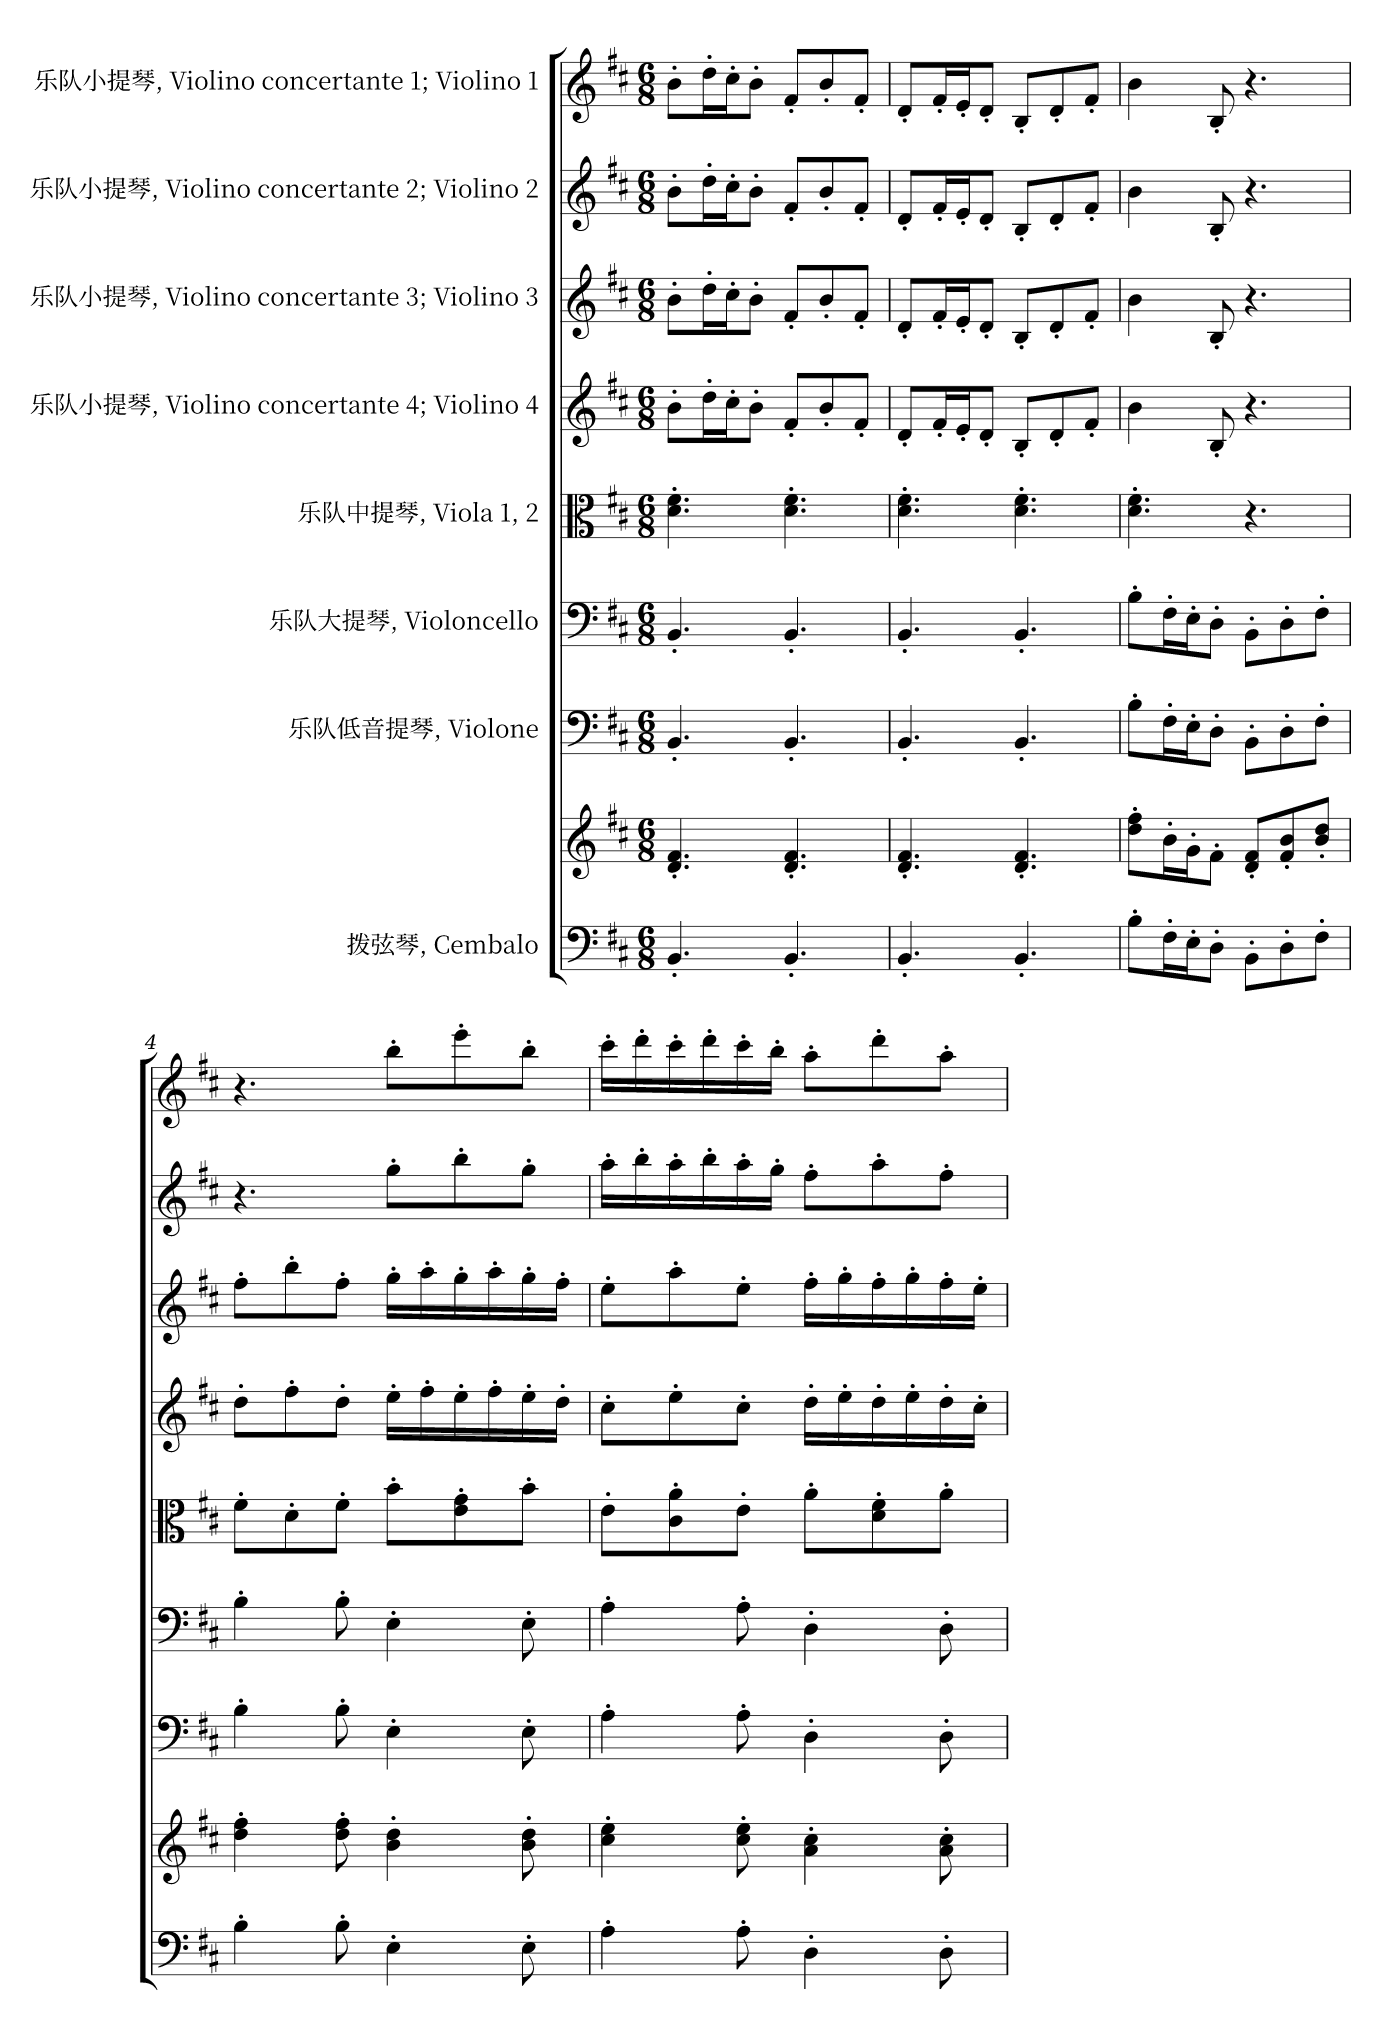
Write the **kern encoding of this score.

**kern	**kern	**kern	**kern	**kern	**kern	**kern	**kern	**kern
*part8	*part8	*part7	*part6	*part5	*part4	*part3	*part2	*part1
*staff9	*staff8	*staff7	*staff6	*staff5	*staff4	*staff3	*staff2	*staff1
*I"拨弦琴, Cembalo	*	*I"乐队低音提琴, Violone	*I"乐队大提琴, Violoncello	*I"乐队中提琴, Viola 1, 2	*I"乐队小提琴, Violino concertante 4; Violino 4	*I"乐队小提琴, Violino concertante 3; Violino 3	*I"乐队小提琴, Violino concertante 2; Violino 2	*I"乐队小提琴, Violino concertante 1; Violino 1
*clefF4	*clefG2	*clefF4	*clefF4	*clefC3	*clefG2	*clefG2	*clefG2	*clefG2
*	*	*ITrd7c12	*	*	*	*	*	*
*k[f#c#]	*k[f#c#]	*k[f#c#]	*k[f#c#]	*k[f#c#]	*k[f#c#]	*k[f#c#]	*k[f#c#]	*k[f#c#]
*M6/8	*M6/8	*M6/8	*M6/8	*M6/8	*M6/8	*M6/8	*M6/8	*M6/8
*MM120	*MM120	*MM120	*MM120	*MM120	*MM120	*MM120	*MM120	*MM120
=1	=1	=1	=1	=1	=1	=1	=1	=1
4.BB'/	4.d/' 4.f#/'	4.BBB'/	4.BB'/	4.d\' 4.f#\'	8b'\L	8b'\L	8b'\L	8b'\L
.	.	.	.	.	16dd'\L	16dd'\L	16dd'\L	16dd'\L
.	.	.	.	.	16cc#'\J	16cc#'\J	16cc#'\J	16cc#'\J
.	.	.	.	.	8b'\J	8b'\J	8b'\J	8b'\J
4.BB'/	4.d/' 4.f#/'	4.BBB'/	4.BB'/	4.d\' 4.f#\'	8f#'/L	8f#'/L	8f#'/L	8f#'/L
.	.	.	.	.	8b'/	8b'/	8b'/	8b'/
.	.	.	.	.	8f#'/J	8f#'/J	8f#'/J	8f#'/J
=2	=2	=2	=2	=2	=2	=2	=2	=2
4.BB'/	4.d/' 4.f#/'	4.BBB'/	4.BB'/	4.d\' 4.f#\'	8d'/L	8d'/L	8d'/L	8d'/L
.	.	.	.	.	16f#'/L	16f#'/L	16f#'/L	16f#'/L
.	.	.	.	.	16e'/J	16e'/J	16e'/J	16e'/J
.	.	.	.	.	8d'/J	8d'/J	8d'/J	8d'/J
4.BB'/	4.d/' 4.f#/'	4.BBB'/	4.BB'/	4.d\' 4.f#\'	8B'/L	8B'/L	8B'/L	8B'/L
.	.	.	.	.	8d'/	8d'/	8d'/	8d'/
.	.	.	.	.	8f#'/J	8f#'/J	8f#'/J	8f#'/J
=3	=3	=3	=3	=3	=3	=3	=3	=3
8B'\L	8dd\' 8ff#\'L	8BB'\L	8B'\L	4.d\' 4.f#\'	4b\	4b\	4b\	4b\
16F#'\L	16b'\L	16FF#'\L	16F#'\L	.	.	.	.	.
16E'\J	16g'\J	16EE'\J	16E'\J	.	.	.	.	.
8D'\J	8f#'\J	8DD'\J	8D'\J	.	8B'/	8B'/	8B'/	8B'/
8BB'\L	8d/' 8f#/'L	8BBB'\L	8BB'\L	4.r	4.r	4.r	4.r	4.r
8D'\	8f#/' 8b/'	8DD'\	8D'\	.	.	.	.	.
8F#'\J	8b/' 8dd/'J	8FF#'\J	8F#'\J	.	.	.	.	.
!!LO:PB:g=z
=4	=4	=4	=4	=4	=4	=4	=4	=4
4B'\	4dd\' 4ff#\'	4BB'\	4B'\	8f#'\L	8dd'\L	8ff#'\L	4.r	4.r
.	.	.	.	8d'\	8ff#'\	8bb'\	.	.
8B'\	8dd\' 8ff#\'	8BB'\	8B'\	8f#'\J	8dd'\J	8ff#'\J	.	.
4E'\	4b\' 4dd\'	4EE'\	4E'\	8b'\L	16ee'\LL	16gg'\LL	8gg'\L	8bb'\L
.	.	.	.	.	16ff#'\	16aa'\	.	.
.	.	.	.	8e\' 8g\'	16ee'\	16gg'\	8bb'\	8eee'\
.	.	.	.	.	16ff#'\	16aa'\	.	.
8E'\	8b\' 8dd\'	8EE'\	8E'\	8b'\J	16ee'\	16gg'\	8gg'\J	8bb'\J
.	.	.	.	.	16dd'\JJ	16ff#'\JJ	.	.
=5	=5	=5	=5	=5	=5	=5	=5	=5
4A'\	4cc#\' 4ee\'	4AA'\	4A'\	8e'\L	8cc#'\L	8ee'\L	16aa'\LL	16ccc#'\LL
.	.	.	.	.	.	.	16bb'\	16ddd'\
.	.	.	.	8c#\' 8a\'	8ee'\	8aa'\	16aa'\	16ccc#'\
.	.	.	.	.	.	.	16bb'\	16ddd'\
8A'\	8cc#\' 8ee\'	8AA'\	8A'\	8e'\J	8cc#'\J	8ee'\J	16aa'\	16ccc#'\
.	.	.	.	.	.	.	16gg'\JJ	16bb'\JJ
4D'\	4a\' 4cc#\'	4DD'\	4D'\	8a'\L	16dd'\LL	16ff#'\LL	8ff#'\L	8aa'\L
.	.	.	.	.	16ee'\	16gg'\	.	.
.	.	.	.	8d\' 8f#\'	16dd'\	16ff#'\	8aa'\	8ddd'\
.	.	.	.	.	16ee'\	16gg'\	.	.
8D'\	8a\' 8cc#\'	8DD'\	8D'\	8a'\J	16dd'\	16ff#'\	8ff#'\J	8aa'\J
.	.	.	.	.	16cc#'\JJ	16ee'\JJ	.	.
=	=	=	=	=	=	=	=	=
*-	*-	*-	*-	*-	*-	*-	*-	*-
